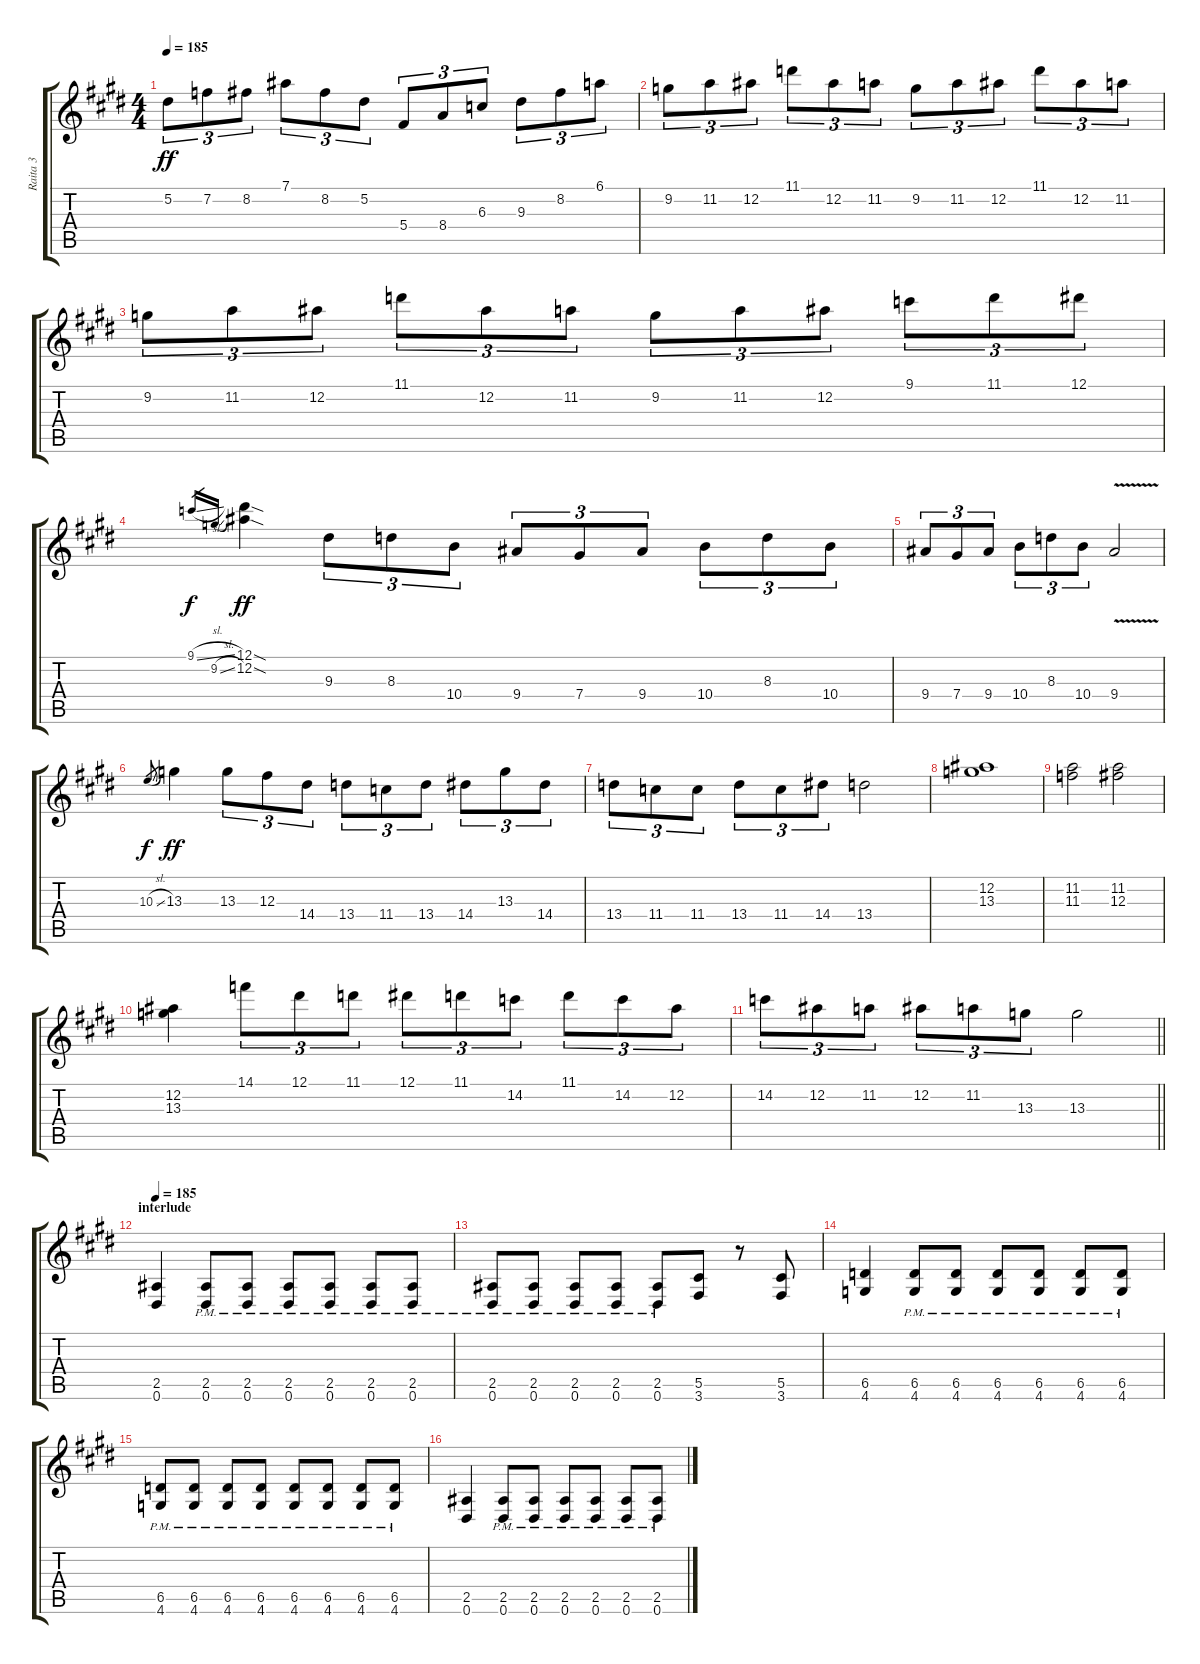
\track ("Raita 3" "Raita 3") {instrument distortionguitar}
\staff {score tabs}
\tuning (Eb4 Bb3 Gb3 Db3 Ab2 Eb2) {hide}
\ts (4 4)
\tempo 185
\clef g2
\ks e
5.2.8{tu (3 2) dy ff} 7.2.8{tu (3 2)} 8.2.8{tu (3 2)} 7.1.8{tu (3 2)} 8.2.8{tu (3 2)} 5.2.8{tu (3 2)} 5.4.8{tu (3 2)} 8.4.8{tu (3 2)} 6.3.8{tu (3 2)} 9.3.8{tu (3 2)} 8.2.8{tu (3 2)} 6.1.8{tu (3 2)} |
9.2.8{tu (3 2)} 11.2.8{tu (3 2)} 12.2.8{tu (3 2)} 11.1.8{tu (3 2)} 12.2.8{tu (3 2)} 11.2.8{tu (3 2)} 9.2.8{tu (3 2)} 11.2.8{tu (3 2)} 12.2.8{tu (3 2)} 11.1.8{tu (3 2)} 12.2.8{tu (3 2)} 11.2.8{tu (3 2)} |
9.2.8{tu (3 2)} 11.2.8{tu (3 2)} 12.2.8{tu (3 2)} 11.1.8{tu (3 2)} 12.2.8{tu (3 2)} 11.2.8{tu (3 2)} 9.2.8{tu (3 2)} 11.2.8{tu (3 2)} 12.2.8{tu (3 2)} 9.1.8{tu (3 2)} 11.1.8{tu (3 2)} 12.1.8{tu (3 2)} |
9.1{sl}.16{gr dy f} 9.2{sl}.16{gr} (12.1{sod} 12.2{sod}).4{dy ff} 9.3.8{tu (3 2)} 8.3.8{tu (3 2)} 10.4.8{tu (3 2)} 9.4.8{tu (3 2)} 7.4.8{tu (3 2)} 9.4.8{tu (3 2)} 10.4.8{tu (3 2)} 8.3.8{tu (3 2)} 10.4.8{tu (3 2)} |
9.4.8{tu (3 2)} 7.4.8{tu (3 2)} 9.4.8{tu (3 2)} 10.4.8{tu (3 2)} 8.3.8{tu (3 2)} 10.4.8{tu (3 2)} 9.4{v}.2 |
10.3{sl}.8{gr dy f} 13.3.4{dy ff} 13.3.8{tu (3 2)} 12.3.8{tu (3 2)} 14.4.8{tu (3 2)} 13.4.8{tu (3 2)} 11.4.8{tu (3 2)} 13.4.8{tu (3 2)} 14.4.8{tu (3 2)} 13.3.8{tu (3 2)} 14.4.8{tu (3 2)} |
13.4.8{tu (3 2)} 11.4.8{tu (3 2)} 11.4.8{tu (3 2)} 13.4.8{tu (3 2)} 11.4.8{tu (3 2)} 14.4.8{tu (3 2)} 13.4.2 |
(12.2 13.3).1 |
(11.2 11.3).2 (11.2 12.3).2 |
(12.2 13.3).4 14.1.8{tu (3 2)} 12.1.8{tu (3 2)} 11.1.8{tu (3 2)} 12.1.8{tu (3 2)} 11.1.8{tu (3 2)} 14.2.8{tu (3 2)} 11.1.8{tu (3 2)} 14.2.8{tu (3 2)} 12.2.8{tu (3 2)} |
\barLineRight lightlight
14.2.8{tu (3 2)} 12.2.8{tu (3 2)} 11.2.8{tu (3 2)} 12.2.8{tu (3 2)} 11.2.8{tu (3 2)} 13.3.8{tu (3 2)} 13.3.2 |
\section ("" "interlude")
\tempo 185
(2.5 0.6).4{balance 16} (2.5{pm} 0.6{pm}).8 (2.5{pm} 0.6{pm}).8 (2.5{pm} 0.6{pm}).8 (2.5{pm} 0.6{pm}).8 (2.5{pm} 0.6{pm}).8 (2.5{pm} 0.6{pm}).8 |
(2.5{pm} 0.6{pm}).8 (2.5{pm} 0.6{pm}).8 (2.5{pm} 0.6{pm}).8 (2.5{pm} 0.6{pm}).8 (2.5{pm} 0.6{pm}).8 (5.5 3.6).8 r.8 (5.5 3.6).8 |
(6.5 4.6).4 (6.5{pm} 4.6{pm}).8 (6.5{pm} 4.6{pm}).8 (6.5{pm} 4.6{pm}).8 (6.5{pm} 4.6{pm}).8 (6.5{pm} 4.6{pm}).8 (6.5{pm} 4.6{pm}).8 |
(6.5{pm} 4.6{pm}).8 (6.5{pm} 4.6{pm}).8 (6.5{pm} 4.6{pm}).8 (6.5{pm} 4.6{pm}).8 (6.5{pm} 4.6{pm}).8 (6.5{pm} 4.6{pm}).8 (6.5{pm} 4.6{pm}).8 (6.5{pm} 4.6{pm}).8 |
(2.5 0.6).4 (2.5{pm} 0.6{pm}).8 (2.5{pm} 0.6{pm}).8 (2.5{pm} 0.6{pm}).8 (2.5{pm} 0.6{pm}).8 (2.5{pm} 0.6{pm}).8 (2.5{pm} 0.6{pm}).8
